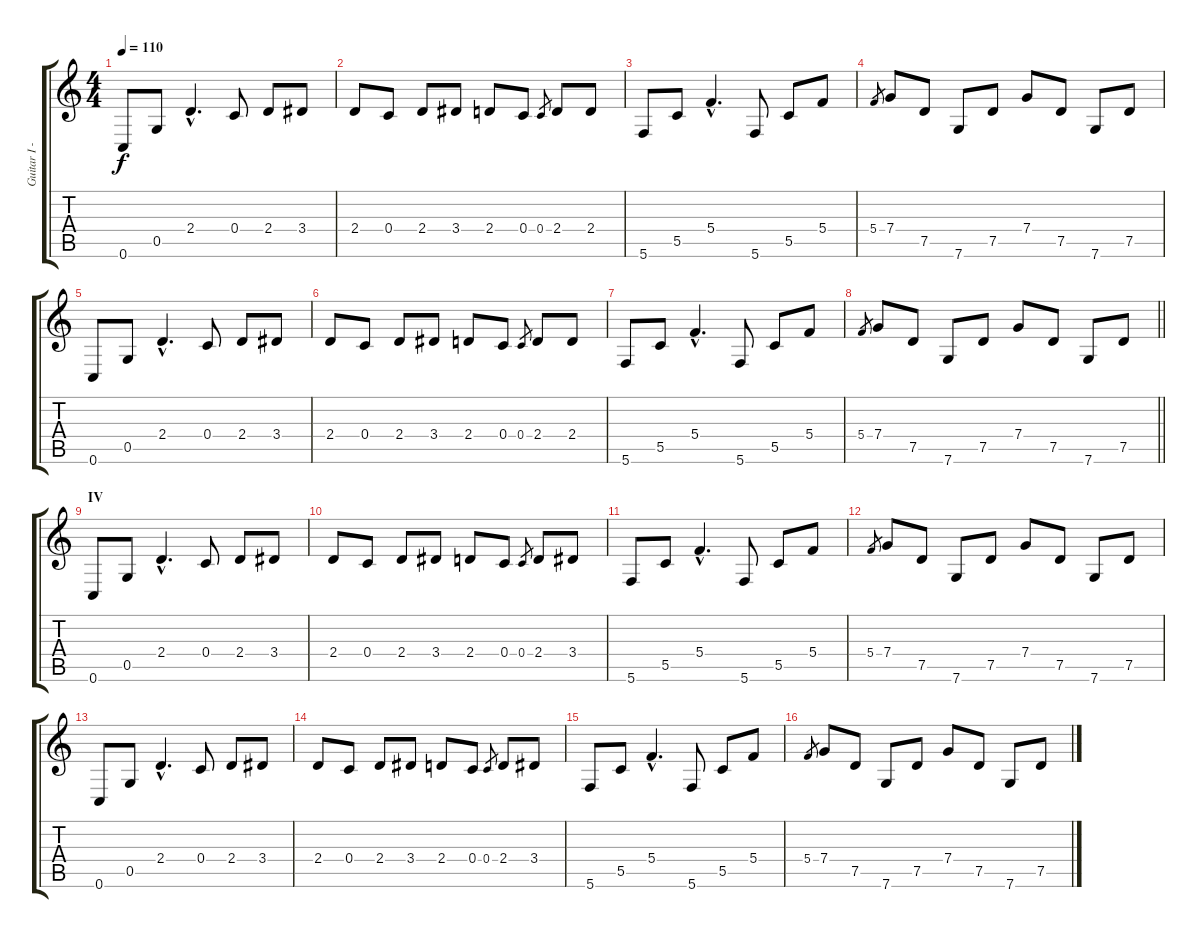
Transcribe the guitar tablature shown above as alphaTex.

\track ("Guitar I - Distortion" "Guitar I -") {instrument distortionguitar}
\staff {score tabs}
\tuning (D4 A3 F3 C3 G2 C2) {hide}
\ts (4 4)
\tempo 110
\clef g2
\ks c
0.6.8{dy f} 0.5.8 2.4{hac}.4{d} 0.4.8 2.4.8 3.4.8 |
2.4.8 0.4.8 2.4.8 3.4.8 2.4.8 0.4.8 0.4.8{gr} 2.4.8 2.4.8 |
5.6.8 5.5.8 5.4{hac}.4{d} 5.6.8 5.5.8 5.4.8 |
5.4.8{gr} 7.4.8 7.5.8 7.6.8 7.5.8 7.4.8 7.5.8 7.6.8 7.5.8 |
0.6.8 0.5.8 2.4{hac}.4{d} 0.4.8 2.4.8 3.4.8 |
2.4.8 0.4.8 2.4.8 3.4.8 2.4.8 0.4.8 0.4.8{gr} 2.4.8 2.4.8 |
5.6.8 5.5.8 5.4{hac}.4{d} 5.6.8 5.5.8 5.4.8 |
\barLineRight lightlight
5.4.8{gr} 7.4.8 7.5.8 7.6.8 7.5.8 7.4.8 7.5.8 7.6.8 7.5.8 |
\section ("" "IV")
0.6.8 0.5.8 2.4{hac}.4{d} 0.4.8 2.4.8 3.4.8 |
2.4.8 0.4.8 2.4.8 3.4.8 2.4.8 0.4.8 0.4.8{gr} 2.4.8 3.4.8 |
5.6.8 5.5.8 5.4{hac}.4{d} 5.6.8 5.5.8 5.4.8 |
5.4.8{gr} 7.4.8 7.5.8 7.6.8 7.5.8 7.4.8 7.5.8 7.6.8 7.5.8 |
0.6.8 0.5.8 2.4{hac}.4{d} 0.4.8 2.4.8 3.4.8 |
2.4.8 0.4.8 2.4.8 3.4.8 2.4.8 0.4.8 0.4.8{gr} 2.4.8 3.4.8 |
5.6.8 5.5.8 5.4{hac}.4{d} 5.6.8 5.5.8 5.4.8 |
5.4.8{gr} 7.4.8 7.5.8 7.6.8 7.5.8 7.4.8 7.5.8 7.6.8 7.5.8
